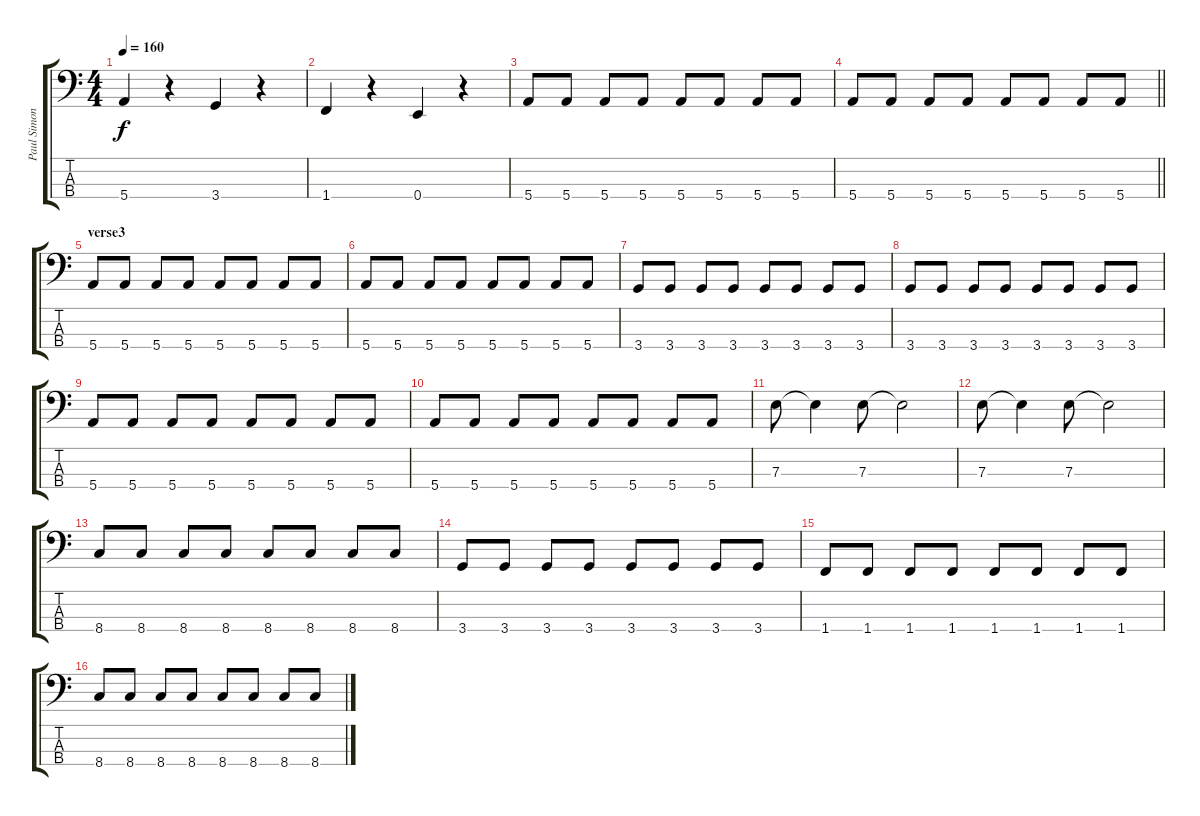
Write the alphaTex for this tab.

\track ("Paul Simonom" "Paul Simon") {instrument electricbassfinger}
\staff {score tabs}
\tuning (G2 D2 A1 E1) {hide}
\ts (4 4)
\tempo 160
\clef f4
\ks c
5.4.4{dy f} r.4 3.4.4 r.4 |
1.4.4 r.4 0.4.4 r.4 |
5.4.8 5.4.8 5.4.8 5.4.8 5.4.8 5.4.8 5.4.8 5.4.8 |
\barLineRight lightlight
5.4.8 5.4.8 5.4.8 5.4.8 5.4.8 5.4.8 5.4.8 5.4.8 |
\section ("" "verse3")
5.4.8 5.4.8 5.4.8 5.4.8 5.4.8 5.4.8 5.4.8 5.4.8 |
5.4.8 5.4.8 5.4.8 5.4.8 5.4.8 5.4.8 5.4.8 5.4.8 |
3.4.8 3.4.8 3.4.8 3.4.8 3.4.8 3.4.8 3.4.8 3.4.8 |
3.4.8 3.4.8 3.4.8 3.4.8 3.4.8 3.4.8 3.4.8 3.4.8 |
5.4.8 5.4.8 5.4.8 5.4.8 5.4.8 5.4.8 5.4.8 5.4.8 |
5.4.8 5.4.8 5.4.8 5.4.8 5.4.8 5.4.8 5.4.8 5.4.8 |
7.3.8 7.3{t}.4 7.3.8 7.3{t}.2 |
7.3.8 7.3{t}.4 7.3.8 7.3{t}.2 |
8.4.8 8.4.8 8.4.8 8.4.8 8.4.8 8.4.8 8.4.8 8.4.8 |
3.4.8 3.4.8 3.4.8 3.4.8 3.4.8 3.4.8 3.4.8 3.4.8 |
1.4.8 1.4.8 1.4.8 1.4.8 1.4.8 1.4.8 1.4.8 1.4.8 |
8.4.8 8.4.8 8.4.8 8.4.8 8.4.8 8.4.8 8.4.8 8.4.8
